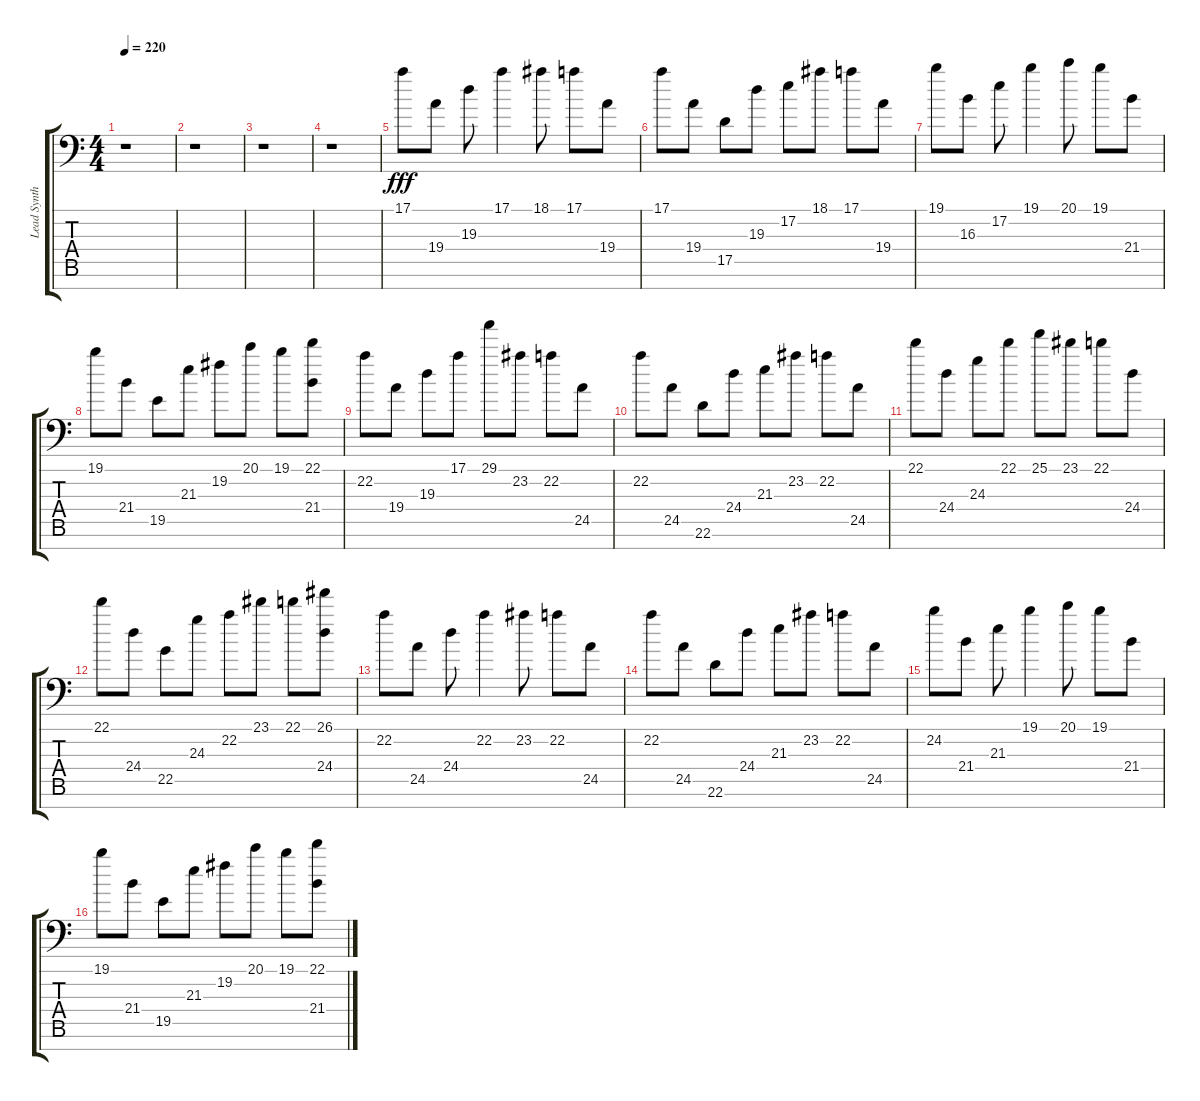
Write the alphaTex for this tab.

\track ("Lead Synth" "Lead Synth") {instrument lead1square}
\staff {score tabs}
\tuning (E4 B3 G3 D3 A2 E2 C-1) {hide}
\ts (4 4)
\tempo 220
\clef f4
\ks c
r.1{dy fff} |
r.1 |
r.1 |
r.1 |
17.1.8 19.4.8 19.3.8 17.1.4 18.1.8 17.1.8 19.4.8 |
17.1.8 19.4.8 17.5.8 19.3.8 17.2.8 18.1.8 17.1.8 19.4.8 |
19.1.8 16.3.8 17.2.8 19.1.4 20.1.8 19.1.8 21.4.8 |
19.1.8 21.4.8 19.5.8 21.3.8 19.2.8 20.1.8 19.1.8 (22.1 21.4).8 |
22.2.8 19.4.8 19.3.8 17.1.8 29.1.8 23.2.8 22.2.8 24.5.8 |
22.2.8 24.5.8 22.6.8 24.4.8 21.3.8 23.2.8 22.2.8 24.5.8 |
22.1.8 24.4.8 24.3.8 22.1.8 25.1.8 23.1.8 22.1.8 24.4.8 |
22.1.8 24.4.8 22.5.8 24.3.8 22.2.8 23.1.8 22.1.8 (26.1 24.4).8 |
22.2.8 24.5.8 24.4.8 22.2.4 23.2.8 22.2.8 24.5.8 |
22.2.8 24.5.8 22.6.8 24.4.8 21.3.8 23.2.8 22.2.8 24.5.8 |
24.2.8 21.4.8 21.3.8 19.1.4 20.1.8 19.1.8 21.4.8 |
19.1.8 21.4.8 19.5.8 21.3.8 19.2.8 20.1.8 19.1.8 (22.1 21.4).8
